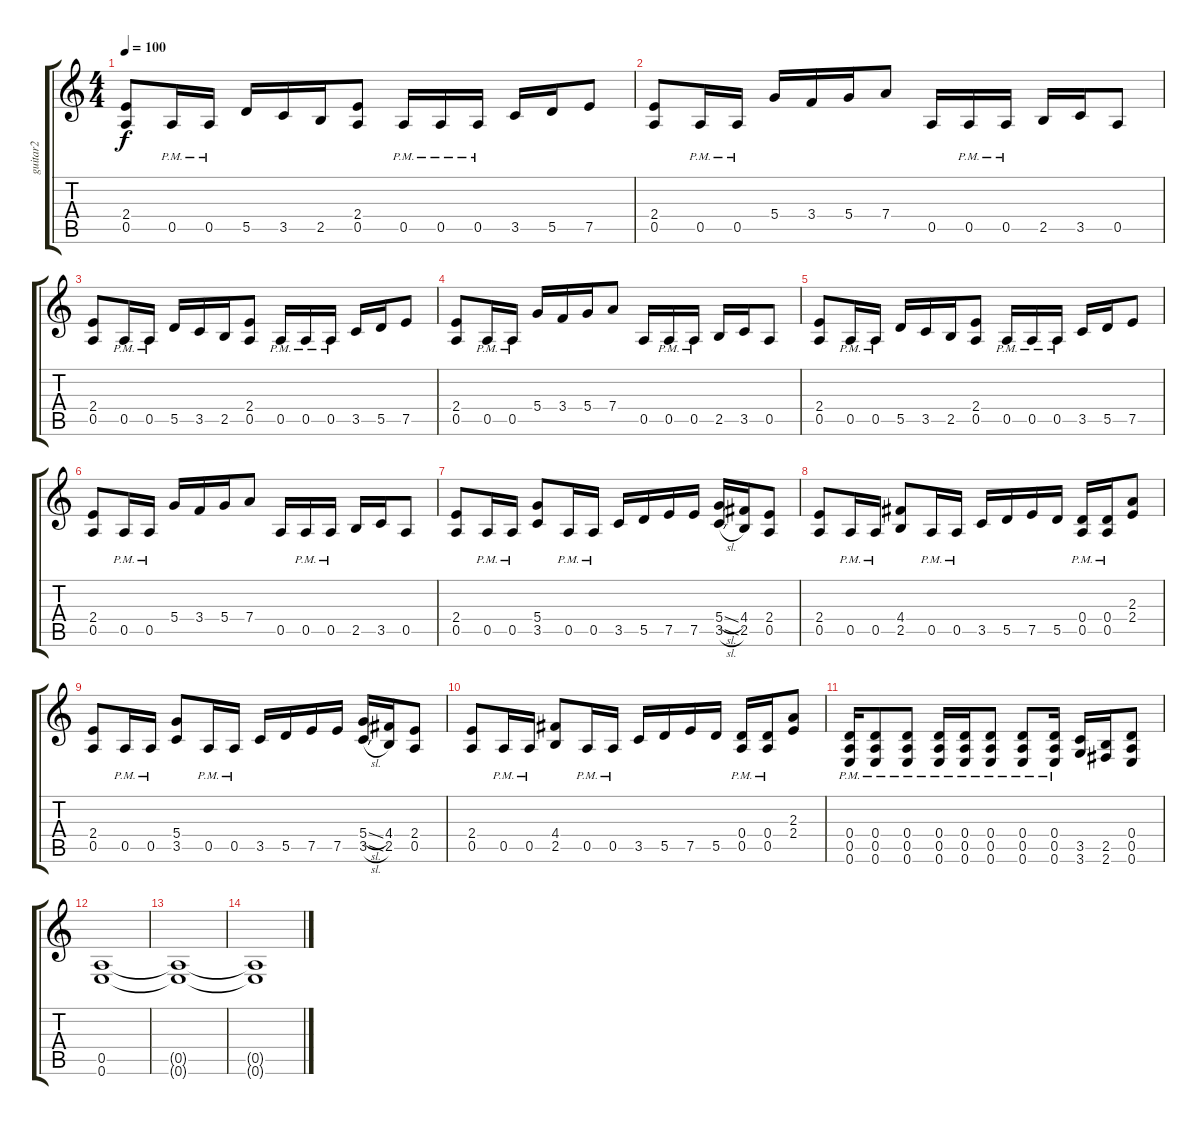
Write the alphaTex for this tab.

\track ("guitar2" "guitar2") {instrument distortionguitar}
\staff {score tabs}
\tuning (E4 B3 G3 D3 A2 E2) {hide}
\ts (4 4)
\tempo 100
\clef g2
\ks c
(2.4 0.5).8{dy f} 0.5{pm}.16 0.5{pm}.16 5.5.16 3.5.16 2.5.16 (2.4 0.5).8 0.5{pm}.16 0.5{pm}.16 0.5{pm}.16 3.5.16 5.5.16 7.5.8 |
(2.4 0.5).8 0.5{pm}.16 0.5{pm}.16 5.4.16 3.4.16 5.4.16 7.4.8 0.5.16 0.5{pm}.16 0.5{pm}.16 2.5.16 3.5.16 0.5.8 |
(2.4 0.5).8 0.5{pm}.16 0.5{pm}.16 5.5.16 3.5.16 2.5.16 (2.4 0.5).8 0.5{pm}.16 0.5{pm}.16 0.5{pm}.16 3.5.16 5.5.16 7.5.8 |
(2.4 0.5).8 0.5{pm}.16 0.5{pm}.16 5.4.16 3.4.16 5.4.16 7.4.8 0.5.16 0.5{pm}.16 0.5{pm}.16 2.5.16 3.5.16 0.5.8 |
(2.4 0.5).8 0.5{pm}.16 0.5{pm}.16 5.5.16 3.5.16 2.5.16 (2.4 0.5).8 0.5{pm}.16 0.5{pm}.16 0.5{pm}.16 3.5.16 5.5.16 7.5.8 |
(2.4 0.5).8 0.5{pm}.16 0.5{pm}.16 5.4.16 3.4.16 5.4.16 7.4.8 0.5.16 0.5{pm}.16 0.5{pm}.16 2.5.16 3.5.16 0.5.8 |
(2.4 0.5).8 0.5{pm}.16 0.5{pm}.16 (5.4 3.5).8 0.5{pm}.16 0.5{pm}.16 3.5.16 5.5.16 7.5.16 7.5.16 (5.4{sl} 3.5{sl}).16 (4.4 2.5).16 (2.4 0.5).8 |
(2.4 0.5).8 0.5{pm}.16 0.5{pm}.16 (4.4 2.5).8 0.5{pm}.16 0.5{pm}.16 3.5.16 5.5.16 7.5.16 5.5.16 (0.4{pm} 0.5{pm}).16 (0.4{pm} 0.5{pm}).16 (2.3 2.4).8 |
(2.4 0.5).8 0.5{pm}.16 0.5{pm}.16 (5.4 3.5).8 0.5{pm}.16 0.5{pm}.16 3.5.16 5.5.16 7.5.16 7.5.16 (5.4{sl} 3.5{sl}).16 (4.4 2.5).16 (2.4 0.5).8 |
(2.4 0.5).8 0.5{pm}.16 0.5{pm}.16 (4.4 2.5).8 0.5{pm}.16 0.5{pm}.16 3.5.16 5.5.16 7.5.16 5.5.16 (0.4{pm} 0.5{pm}).16 (0.4{pm} 0.5{pm}).16 (2.3 2.4).8 |
(0.4{pm} 0.5{pm} 0.6{pm}).16 (0.4{pm} 0.5{pm} 0.6{pm}).8 (0.4{pm} 0.5{pm} 0.6{pm}).8 (0.4{pm} 0.5{pm} 0.6{pm}).16 (0.4{pm} 0.5{pm} 0.6{pm}).16 (0.4{pm} 0.5{pm} 0.6{pm}).8 (0.4{pm} 0.5{pm} 0.6{pm}).8 (0.4 0.5{pm} 0.6{pm}).16 (3.5 3.6).16 (2.5 2.6).16 (0.4 0.5 0.6).8 |
(0.5 0.6).1 |
(0.5{t} 0.6{t}).1 |
(0.5{t} 0.6{t}).1
